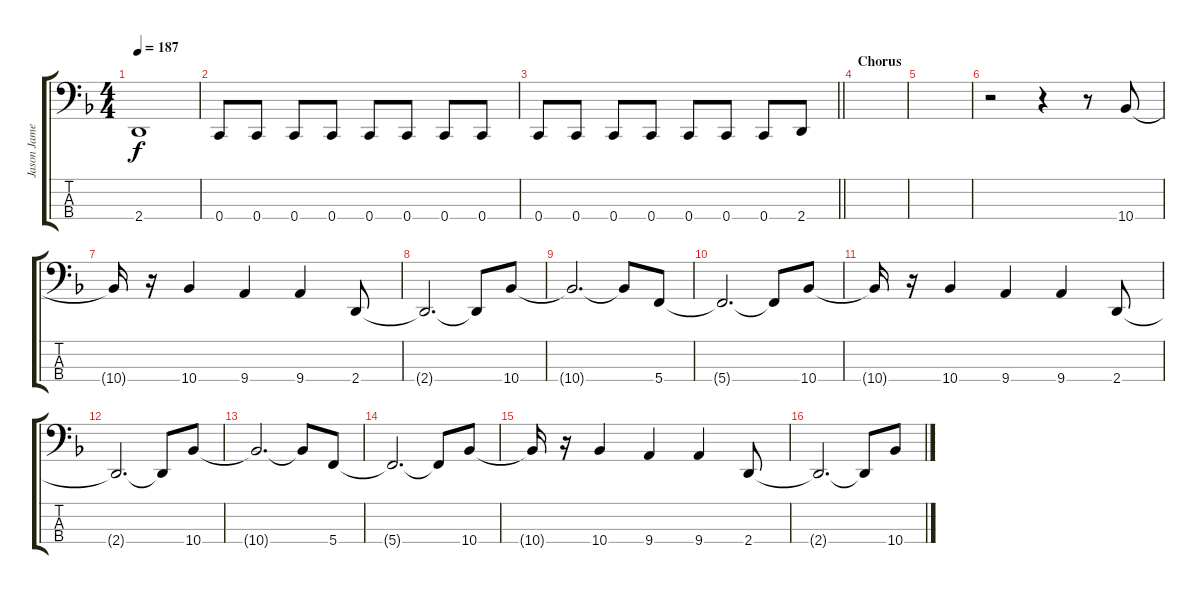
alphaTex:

\track ("Jason James" "Jason Jame") {instrument electricbassfinger}
\staff {score tabs}
\tuning (F2 C2 G1 C1) {hide}
\ts (4 4)
\tempo 187
\clef f4
\ks dminor
2.4{t}.1{dy f} |
\ks f
0.4.8 0.4.8 0.4.8 0.4.8 0.4.8 0.4.8 0.4.8 0.4.8 |
\barLineRight lightlight
0.4.8 0.4.8 0.4.8 0.4.8 0.4.8 0.4.8 0.4.8 2.4.8 |
\section ("" "Chorus")
|
|
r.2 r.4 r.8 10.4.8 |
10.4{t}.16 r.16 10.4.4 9.4.4 9.4.4 2.4.8 |
2.4{t}.2{d} 2.4{t}.8 10.4.8 |
10.4{t}.2{d} 10.4{t}.8 5.4.8 |
5.4{t}.2{d} 5.4{t}.8 10.4.8 |
10.4{t}.16 r.16 10.4.4 9.4.4 9.4.4 2.4.8 |
2.4{t}.2{d} 2.4{t}.8 10.4.8 |
10.4{t}.2{d} 10.4{t}.8 5.4.8 |
5.4{t}.2{d} 5.4{t}.8 10.4.8 |
10.4{t}.16 r.16 10.4.4 9.4.4 9.4.4 2.4.8 |
2.4{t}.2{d} 2.4{t}.8 10.4.8
